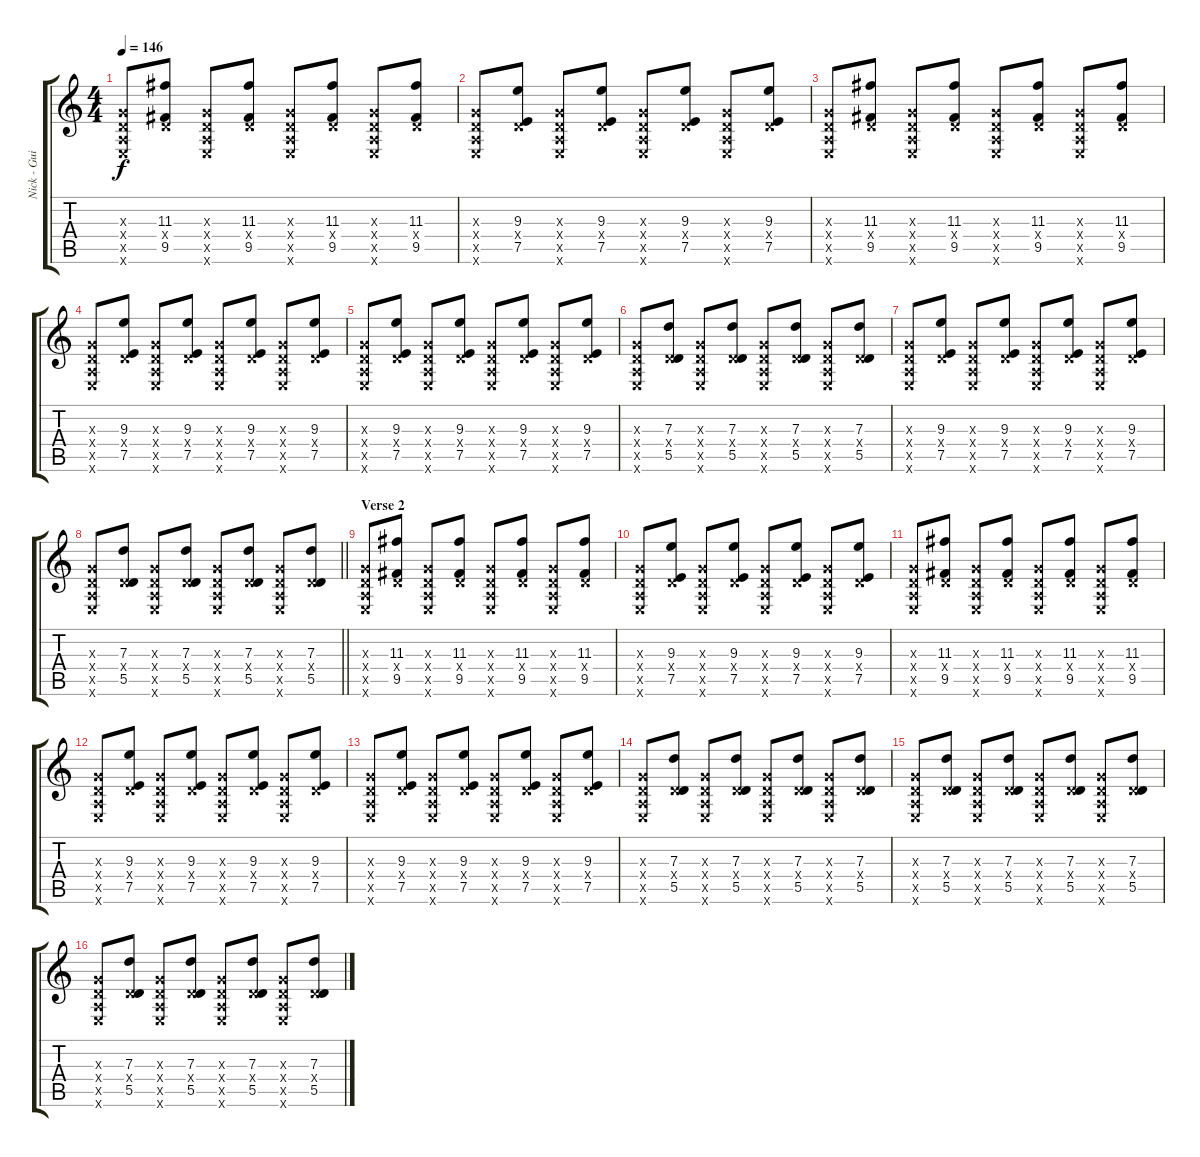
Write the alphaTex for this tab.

\track ("Nick - Guitar RSE" "Nick - Gui") {instrument overdrivenguitar}
\staff {score tabs}
\tuning (E4 B3 G3 D3 A2 E2) {hide}
\ts (4 4)
\tempo 146
\clef g2
\ks c
(0.3{x} 0.4{x} 0.5{x} 0.6{x}).8{dy f} (11.3 0.4{x} 9.5).8 (0.3{x} 0.4{x} 0.5{x} 0.6{x}).8 (11.3 0.4{x} 9.5).8 (0.3{x} 0.4{x} 0.5{x} 0.6{x}).8 (11.3 0.4{x} 9.5).8 (0.3{x} 0.4{x} 0.5{x} 0.6{x}).8 (11.3 0.4{x} 9.5).8 |
(0.3{x} 0.4{x} 0.5{x} 0.6{x}).8 (9.3 0.4{x} 7.5).8 (0.3{x} 0.4{x} 0.5{x} 0.6{x}).8 (9.3 0.4{x} 7.5).8 (0.3{x} 0.4{x} 0.5{x} 0.6{x}).8 (9.3 0.4{x} 7.5).8 (0.3{x} 0.4{x} 0.5{x} 0.6{x}).8 (9.3 0.4{x} 7.5).8 |
(0.3{x} 0.4{x} 0.5{x} 0.6{x}).8 (11.3 0.4{x} 9.5).8 (0.3{x} 0.4{x} 0.5{x} 0.6{x}).8 (11.3 0.4{x} 9.5).8 (0.3{x} 0.4{x} 0.5{x} 0.6{x}).8 (11.3 0.4{x} 9.5).8 (0.3{x} 0.4{x} 0.5{x} 0.6{x}).8 (11.3 0.4{x} 9.5).8 |
(0.3{x} 0.4{x} 0.5{x} 0.6{x}).8 (9.3 0.4{x} 7.5).8 (0.3{x} 0.4{x} 0.5{x} 0.6{x}).8 (9.3 0.4{x} 7.5).8 (0.3{x} 0.4{x} 0.5{x} 0.6{x}).8 (9.3 0.4{x} 7.5).8 (0.3{x} 0.4{x} 0.5{x} 0.6{x}).8 (9.3 0.4{x} 7.5).8 |
(0.3{x} 0.4{x} 0.5{x} 0.6{x}).8 (9.3 0.4{x} 7.5).8 (0.3{x} 0.4{x} 0.5{x} 0.6{x}).8 (9.3 0.4{x} 7.5).8 (0.3{x} 0.4{x} 0.5{x} 0.6{x}).8 (9.3 0.4{x} 7.5).8 (0.3{x} 0.4{x} 0.5{x} 0.6{x}).8 (9.3 0.4{x} 7.5).8 |
(0.3{x} 0.4{x} 0.5{x} 0.6{x}).8 (7.3 0.4{x} 5.5).8 (0.3{x} 0.4{x} 0.5{x} 0.6{x}).8 (7.3 0.4{x} 5.5).8 (0.3{x} 0.4{x} 0.5{x} 0.6{x}).8 (7.3 0.4{x} 5.5).8 (0.3{x} 0.4{x} 0.5{x} 0.6{x}).8 (7.3 0.4{x} 5.5).8 |
(0.3{x} 0.4{x} 0.5{x} 0.6{x}).8 (9.3 0.4{x} 7.5).8 (0.3{x} 0.4{x} 0.5{x} 0.6{x}).8 (9.3 0.4{x} 7.5).8 (0.3{x} 0.4{x} 0.5{x} 0.6{x}).8 (9.3 0.4{x} 7.5).8 (0.3{x} 0.4{x} 0.5{x} 0.6{x}).8 (9.3 0.4{x} 7.5).8 |
\barLineRight lightlight
(0.3{x} 0.4{x} 0.5{x} 0.6{x}).8 (7.3 0.4{x} 5.5).8 (0.3{x} 0.4{x} 0.5{x} 0.6{x}).8 (7.3 0.4{x} 5.5).8 (0.3{x} 0.4{x} 0.5{x} 0.6{x}).8 (7.3 0.4{x} 5.5).8 (0.3{x} 0.4{x} 0.5{x} 0.6{x}).8 (7.3 0.4{x} 5.5).8 |
\section ("" "Verse 2")
(0.3{x} 0.4{x} 0.5{x} 0.6{x}).8 (11.3 0.4{x} 9.5).8 (0.3{x} 0.4{x} 0.5{x} 0.6{x}).8 (11.3 0.4{x} 9.5).8 (0.3{x} 0.4{x} 0.5{x} 0.6{x}).8 (11.3 0.4{x} 9.5).8 (0.3{x} 0.4{x} 0.5{x} 0.6{x}).8 (11.3 0.4{x} 9.5).8 |
(0.3{x} 0.4{x} 0.5{x} 0.6{x}).8 (9.3 0.4{x} 7.5).8 (0.3{x} 0.4{x} 0.5{x} 0.6{x}).8 (9.3 0.4{x} 7.5).8 (0.3{x} 0.4{x} 0.5{x} 0.6{x}).8 (9.3 0.4{x} 7.5).8 (0.3{x} 0.4{x} 0.5{x} 0.6{x}).8 (9.3 0.4{x} 7.5).8 |
(0.3{x} 0.4{x} 0.5{x} 0.6{x}).8 (11.3 0.4{x} 9.5).8 (0.3{x} 0.4{x} 0.5{x} 0.6{x}).8 (11.3 0.4{x} 9.5).8 (0.3{x} 0.4{x} 0.5{x} 0.6{x}).8 (11.3 0.4{x} 9.5).8 (0.3{x} 0.4{x} 0.5{x} 0.6{x}).8 (11.3 0.4{x} 9.5).8 |
(0.3{x} 0.4{x} 0.5{x} 0.6{x}).8 (9.3 0.4{x} 7.5).8 (0.3{x} 0.4{x} 0.5{x} 0.6{x}).8 (9.3 0.4{x} 7.5).8 (0.3{x} 0.4{x} 0.5{x} 0.6{x}).8 (9.3 0.4{x} 7.5).8 (0.3{x} 0.4{x} 0.5{x} 0.6{x}).8 (9.3 0.4{x} 7.5).8 |
(0.3{x} 0.4{x} 0.5{x} 0.6{x}).8 (9.3 0.4{x} 7.5).8 (0.3{x} 0.4{x} 0.5{x} 0.6{x}).8 (9.3 0.4{x} 7.5).8 (0.3{x} 0.4{x} 0.5{x} 0.6{x}).8 (9.3 0.4{x} 7.5).8 (0.3{x} 0.4{x} 0.5{x} 0.6{x}).8 (9.3 0.4{x} 7.5).8 |
(0.3{x} 0.4{x} 0.5{x} 0.6{x}).8 (7.3 0.4{x} 5.5).8 (0.3{x} 0.4{x} 0.5{x} 0.6{x}).8 (7.3 0.4{x} 5.5).8 (0.3{x} 0.4{x} 0.5{x} 0.6{x}).8 (7.3 0.4{x} 5.5).8 (0.3{x} 0.4{x} 0.5{x} 0.6{x}).8 (7.3 0.4{x} 5.5).8 |
(0.3{x} 0.4{x} 0.5{x} 0.6{x}).8 (7.3 0.4{x} 5.5).8 (0.3{x} 0.4{x} 0.5{x} 0.6{x}).8 (7.3 0.4{x} 5.5).8 (0.3{x} 0.4{x} 0.5{x} 0.6{x}).8 (7.3 0.4{x} 5.5).8 (0.3{x} 0.4{x} 0.5{x} 0.6{x}).8 (7.3 0.4{x} 5.5).8 |
(0.3{x} 0.4{x} 0.5{x} 0.6{x}).8 (7.3 0.4{x} 5.5).8 (0.3{x} 0.4{x} 0.5{x} 0.6{x}).8 (7.3 0.4{x} 5.5).8 (0.3{x} 0.4{x} 0.5{x} 0.6{x}).8 (7.3 0.4{x} 5.5).8 (0.3{x} 0.4{x} 0.5{x} 0.6{x}).8 (7.3 0.4{x} 5.5).8
